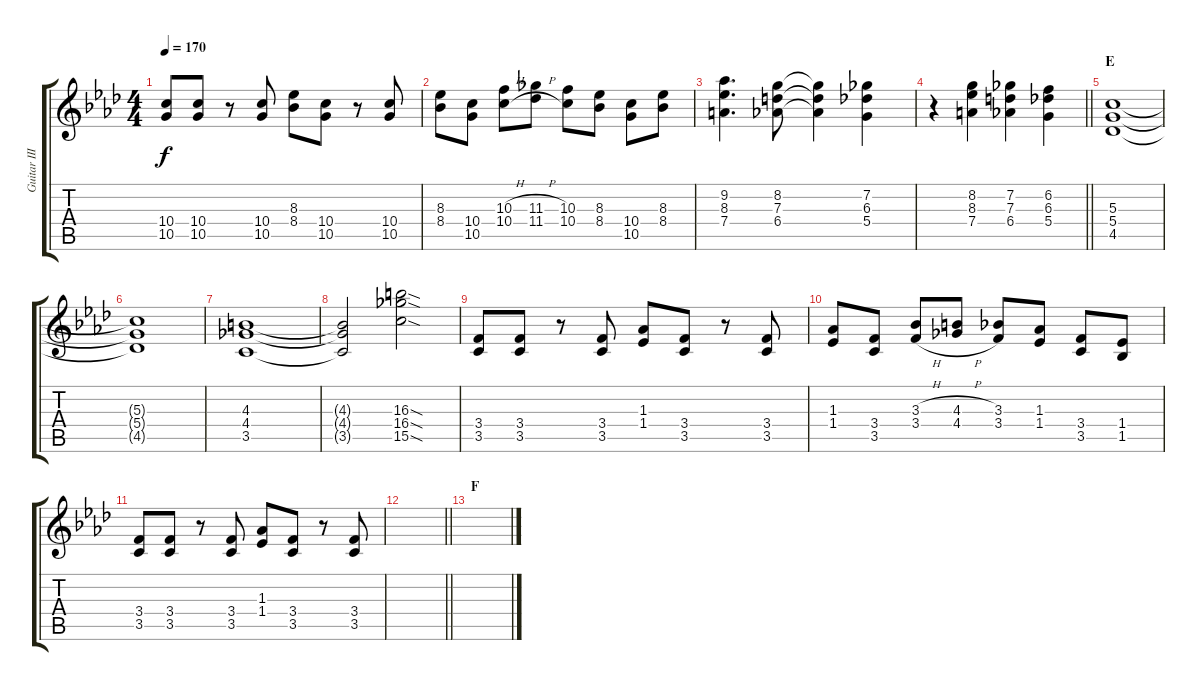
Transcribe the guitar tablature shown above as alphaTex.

\track ("Guitar III (Rythm)" "Guitar III") {instrument distortionguitar}
\staff {score tabs}
\tuning (E4 B3 G3 D3 A2 E2) {hide}
\ts (4 4)
\tempo 170
\clef g2
\ks ab
(10.4 10.5).8{dy f} (10.4 10.5).8 r.8 (10.4 10.5).8 (8.3 8.4).8 (10.4 10.5).8 r.8 (10.4 10.5).8 |
(8.3 8.4).8 (10.4 10.5).8 (10.3{h} 10.4{h}).8 (11.3{h} 11.4{h}).8 (10.3 10.4).8 (8.3 8.4).8 (10.4 10.5).8 (8.3 8.4).8 |
(9.2 8.3 7.4).4{d} (8.2 7.3 6.4).8 (8.2{t} 7.3{t} 6.4{t}).4 (7.2 6.3 5.4).4 |
\barLineRight lightlight
r.4 (8.2 8.3 7.4).4 (7.2 7.3 6.4).4 (6.2 6.3 5.4).4 |
\section ("" "E")
(5.3 5.4 4.5).1 |
(5.3{t} 5.4{t} 4.5{t}).1 |
(4.3 4.4 3.5).1 |
(4.3{t} 4.4{t} 3.5{t}).2 (16.3{sod} 16.4{sod} 15.5{sod}).2 |
(3.4 3.5).8 (3.4 3.5).8 r.8 (3.4 3.5).8 (1.3 1.4).8 (3.4 3.5).8 r.8 (3.4 3.5).8 |
(1.3 1.4).8 (3.4 3.5).8 (3.3{h} 3.4{h}).8 (4.3{h} 4.4{h}).8 (3.3 3.4).8 (1.3 1.4).8 (3.4 3.5).8 (1.4 1.5).8 |
(3.4 3.5).8 (3.4 3.5).8 r.8 (3.4 3.5).8 (1.3 1.4).8 (3.4 3.5).8 r.8 (3.4 3.5).8 |
\barLineRight lightlight
|
\section ("" "F")
